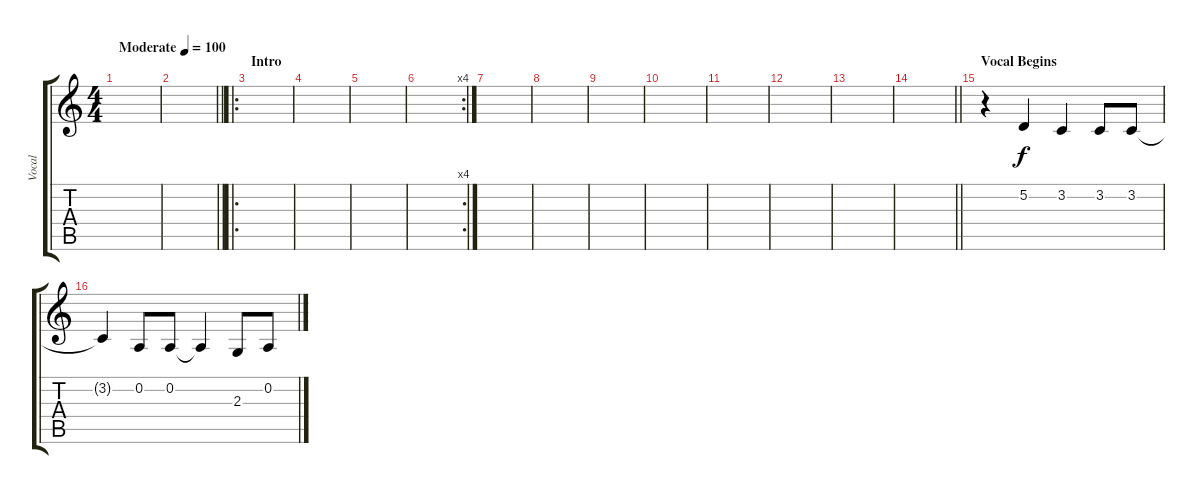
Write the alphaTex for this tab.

\track ("Vocal" "Vocal") {instrument oboe}
\staff {score tabs}
\tuning (D4 A3 F3 C3 G2 D2) {hide}
\ts (4 4)
\tempo (100 "Moderate")
\clef g2
\ks c
|
\barLineRight lightlight
|
\ro
\section ("" "Intro")
|
|
|
\rc 4
|
|
|
|
|
|
|
|
\barLineRight lightlight
|
\section ("" "Vocal Begins")
r.4 5.2.4 3.2.4 3.2.8 3.2.8 |
3.2{t}.4 0.2.8 0.2.8 0.2{t}.4 2.3.8 0.2.8
